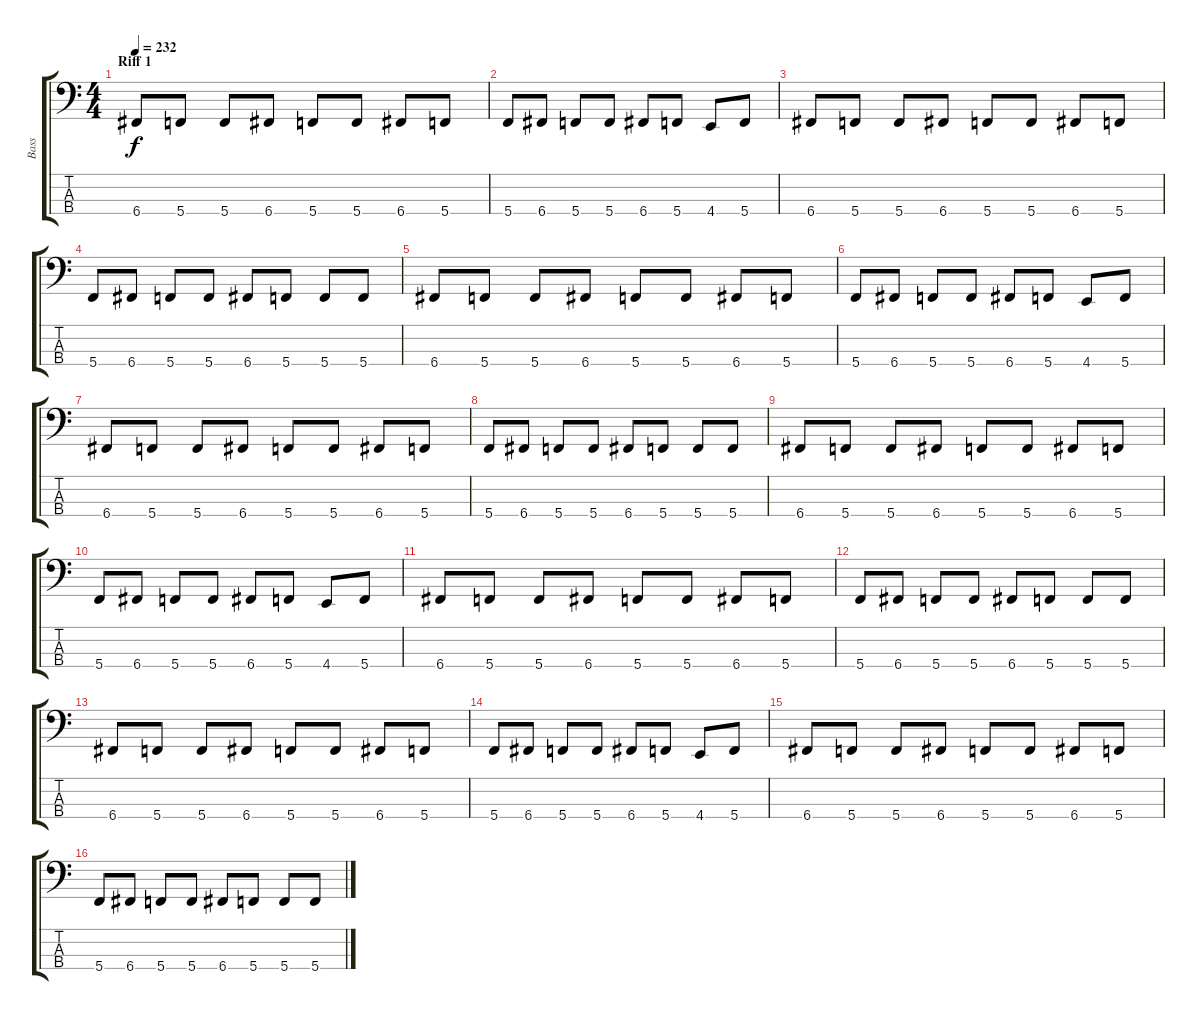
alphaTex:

\track ("Bass" "Bass") {instrument electricbassfinger}
\staff {score tabs}
\tuning (Eb2 Bb1 F1 C1) {hide}
\ts (4 4)
\section ("" "Riff 1")
\tempo 232
\clef f4
\ks c
6.4.8{dy f} 5.4.8 5.4.8 6.4.8 5.4.8 5.4.8 6.4.8 5.4.8 |
5.4.8 6.4.8 5.4.8 5.4.8 6.4.8 5.4.8 4.4.8 5.4.8 |
6.4.8 5.4.8 5.4.8 6.4.8 5.4.8 5.4.8 6.4.8 5.4.8 |
5.4.8 6.4.8 5.4.8 5.4.8 6.4.8 5.4.8 5.4.8 5.4.8 |
6.4.8 5.4.8 5.4.8 6.4.8 5.4.8 5.4.8 6.4.8 5.4.8 |
5.4.8 6.4.8 5.4.8 5.4.8 6.4.8 5.4.8 4.4.8 5.4.8 |
6.4.8 5.4.8 5.4.8 6.4.8 5.4.8 5.4.8 6.4.8 5.4.8 |
5.4.8 6.4.8 5.4.8 5.4.8 6.4.8 5.4.8 5.4.8 5.4.8 |
6.4.8 5.4.8 5.4.8 6.4.8 5.4.8 5.4.8 6.4.8 5.4.8 |
5.4.8 6.4.8 5.4.8 5.4.8 6.4.8 5.4.8 4.4.8 5.4.8 |
6.4.8 5.4.8 5.4.8 6.4.8 5.4.8 5.4.8 6.4.8 5.4.8 |
5.4.8 6.4.8 5.4.8 5.4.8 6.4.8 5.4.8 5.4.8 5.4.8 |
6.4.8 5.4.8 5.4.8 6.4.8 5.4.8 5.4.8 6.4.8 5.4.8 |
5.4.8 6.4.8 5.4.8 5.4.8 6.4.8 5.4.8 4.4.8 5.4.8 |
6.4.8 5.4.8 5.4.8 6.4.8 5.4.8 5.4.8 6.4.8 5.4.8 |
5.4.8 6.4.8 5.4.8 5.4.8 6.4.8 5.4.8 5.4.8 5.4.8
